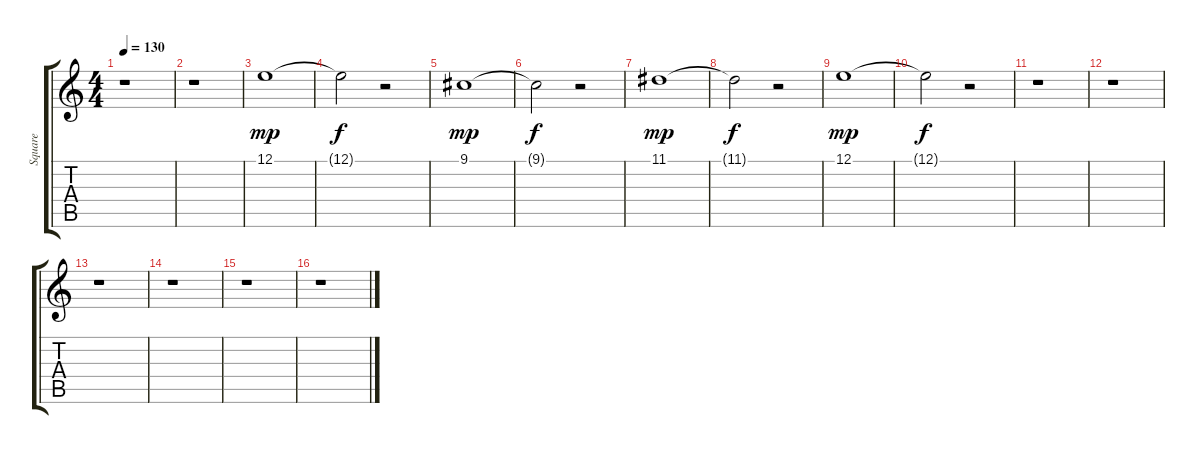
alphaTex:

\track ("Square" "Square") {instrument lead1square}
\staff {score tabs}
\tuning (E4 B3 G3 D3 A2 E2) {hide}
\ts (4 4)
\tempo 130
\clef g2
\ks c
r.1{dy f} |
r.1 |
12.1.1{dy mp} |
12.1{t}.2{dy f} r.2 |
9.1.1{dy mp} |
9.1{t}.2{dy f} r.2 |
11.1.1{dy mp} |
11.1{t}.2{dy f} r.2 |
12.1.1{dy mp} |
12.1{t}.2{dy f} r.2 |
r.1 |
r.1 |
r.1 |
r.1 |
r.1 |
r.1
